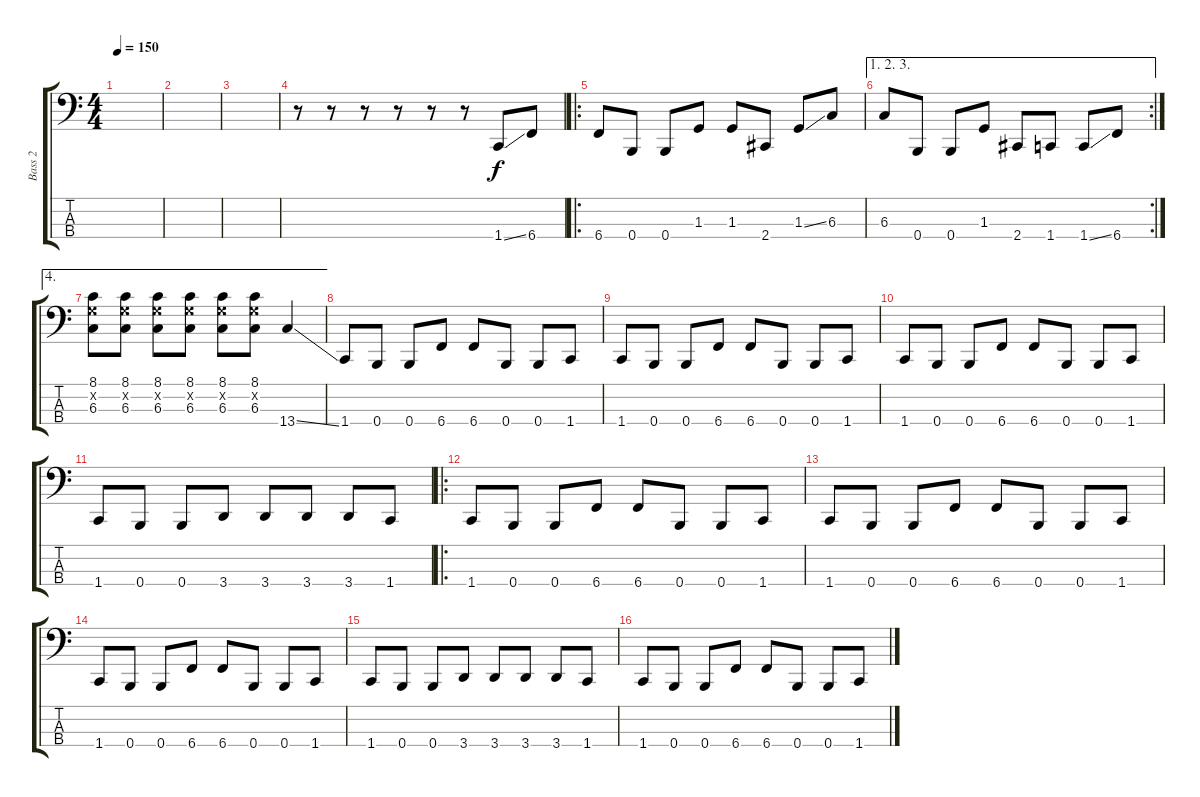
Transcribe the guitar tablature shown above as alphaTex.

\track ("Bass 2" "Bass 2") {instrument electricbasspick}
\staff {score tabs}
\tuning (E2 B1 Gb1 B0) {hide}
\ts (4 4)
\tempo 150
\clef f4
\ks c
|
|
|
r.8 r.8 r.8 r.8 r.8 r.8 1.4{ss}.8 6.4.8 |
\ro
6.4.8 0.4.8 0.4.8 1.3.8 1.3.8 2.4.8 1.3{ss}.8 6.3.8 |
\ae (1 2 3)
\rc 2
6.3.8 0.4.8 0.4.8 1.3.8 2.4.8 1.4.8 1.4{ss}.8 6.4.8 |
\ae 4
(8.1 8.2{x} 6.3).8 (8.1 8.2{x} 6.3).8 (8.1 8.2{x} 6.3).8 (8.1 8.2{x} 6.3).8 (8.1 8.2{x} 6.3).8 (8.1 8.2{x} 6.3).8 13.4{ss}.4 |
1.4.8 0.4.8 0.4.8 6.4.8 6.4.8 0.4.8 0.4.8 1.4.8 |
1.4.8 0.4.8 0.4.8 6.4.8 6.4.8 0.4.8 0.4.8 1.4.8 |
1.4.8 0.4.8 0.4.8 6.4.8 6.4.8 0.4.8 0.4.8 1.4.8 |
1.4.8 0.4.8 0.4.8 3.4.8 3.4.8 3.4.8 3.4.8 1.4.8 |
\ro
1.4.8 0.4.8 0.4.8 6.4.8 6.4.8 0.4.8 0.4.8 1.4.8 |
1.4.8 0.4.8 0.4.8 6.4.8 6.4.8 0.4.8 0.4.8 1.4.8 |
1.4.8 0.4.8 0.4.8 6.4.8 6.4.8 0.4.8 0.4.8 1.4.8 |
1.4.8 0.4.8 0.4.8 3.4.8 3.4.8 3.4.8 3.4.8 1.4.8 |
1.4.8 0.4.8 0.4.8 6.4.8 6.4.8 0.4.8 0.4.8 1.4.8
